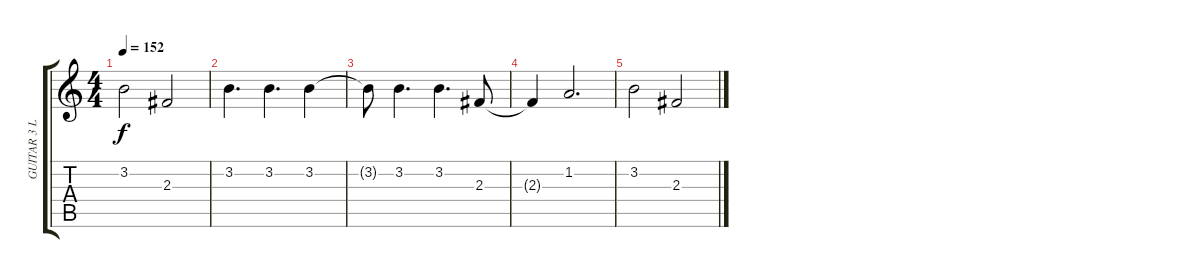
\track ("GUITAR 3 Layer" "GUITAR 3 L") {instrument overdrivenguitar}
\staff {score tabs}
\tuning (Db4 Ab3 E3 B2 Gb2 B1) {hide}
\ts (4 4)
\tempo 152
\clef g2
\ks c
3.2.2{dy f} 2.3.2 |
3.2.4{d} 3.2.4{d} 3.2.4 |
3.2{t}.8 3.2.4{d} 3.2.4{d} 2.3.8 |
2.3{t}.4 1.2.2{d} |
3.2.2 2.3.2
